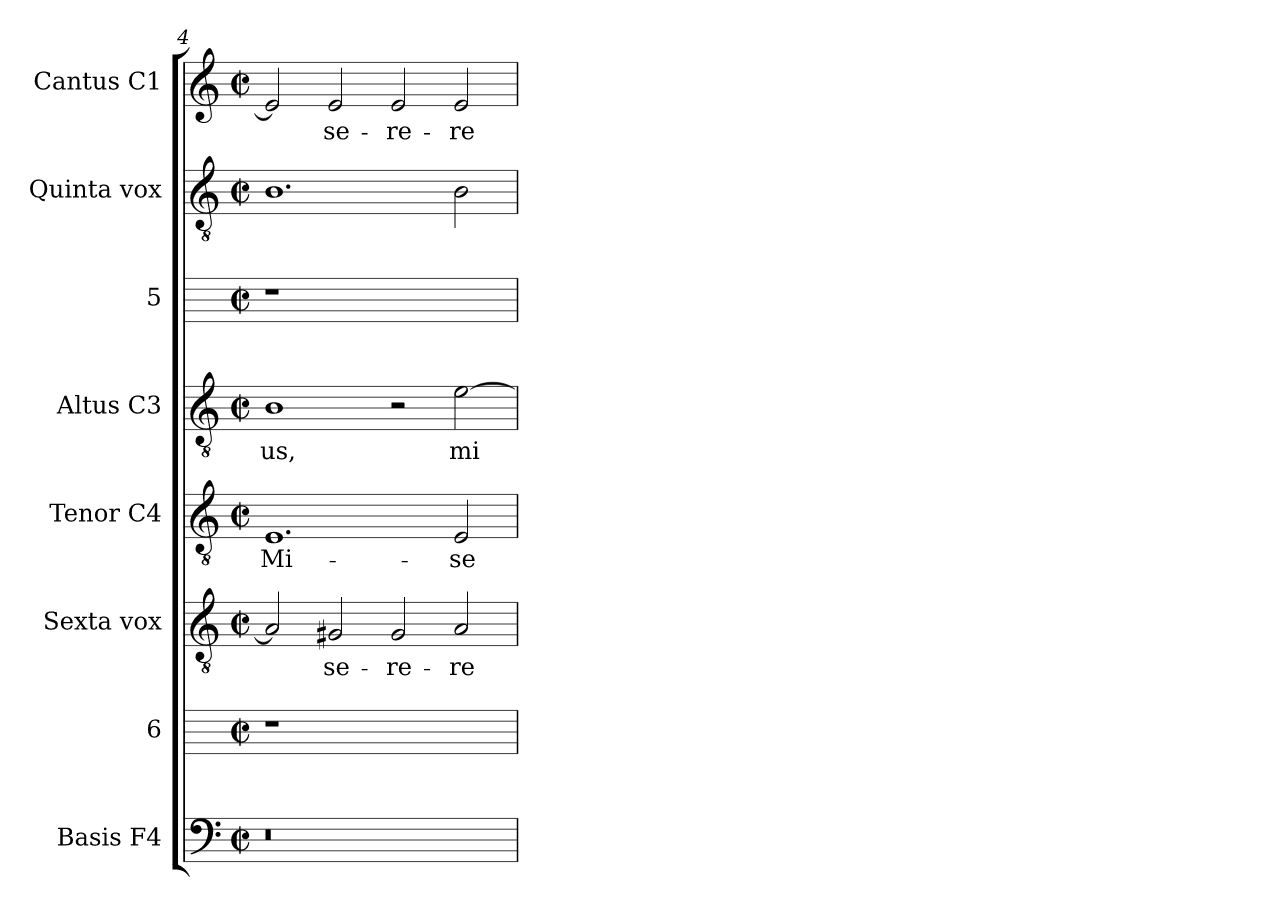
**kern	**kern	**kern	**text	**kern	**text	**kern	**text	**kern	**kern	**kern	**text
*part8	*part7	*part6	*part6	*part5	*part5	*part4	*part4	*part3	*part2	*part1	*part1
*staff8	*staff7	*staff6	*staff6	*staff5	*staff5	*staff4	*staff4	*staff3	*staff2	*staff1	*staff1
*I"Basis  F4	*I"6	*I"Sexta  vox	*	*I"Tenor  C4	*	*I"Altus  C3	*	*I"5	*I"Quinta  vox	*I"Cantus  C1	*
*I'B	*	*	*	*I'T	*	*I'A	*	*	*	*I'C	*
*clefF4	*	*clefGv2	*	*clefGv2	*	*clefGv2	*	*	*clefGv2	*clefG2	*
*k[]	*k[]	*k[]	*	*k[]	*	*k[]	*	*k[]	*k[]	*k[]	*
*C:	*C:	*C:	*	*C:	*	*C:	*	*C:	*C:	*C:	*
*M2/2	*M2/2	*M2/2	*	*M2/2	*	*M2/2	*	*M2/2	*M2/2	*M2/2	*
*met(c|)	*met(c|)	*met(c|)	*	*met(c|)	*	*met(c|)	*	*met(c|)	*met(c|)	*met(c|)	*
=4	=4	=4	=4	=4	=4	=4	=4	=4	=4	=4	=4
!	!	!	!LO:LY:b:cj	!	!LO:LY:b:cj	!	!LO:LY:b:cj	!	!	!	!LO:LY:b:cj
0r	1r	2A/]	--	1.E	Mi-	1B	-us,	1r	1.B	2e/]	--
!	!	!	!LO:LY:b:cj	!	!	!	!	!	!	!	!LO:LY:b:cj
.	.	2G#X/	-se-	.	.	.	.	.	.	2e/	-se-
!	!	!	!LO:LY:b:cj	!	!	!	!	!	!	!	!LO:LY:b:cj
.	1ryy	2G#/	-re-	.	.	2r	.	1ryy	.	2e/	-re-
!	!	!	!LO:LY:b:cj	!	!LO:LY:b:cj	!	!LO:LY:b:cj	!	!	!	!LO:LY:b:cj
.	.	2A/	-re	2E/	-se-	[>2e\	mi-	.	2B\	2e/	-re
=	=	=	=	=	=	=	=	=	=	=	=
*-	*-	*-	*-	*-	*-	*-	*-	*-	*-	*-	*-
